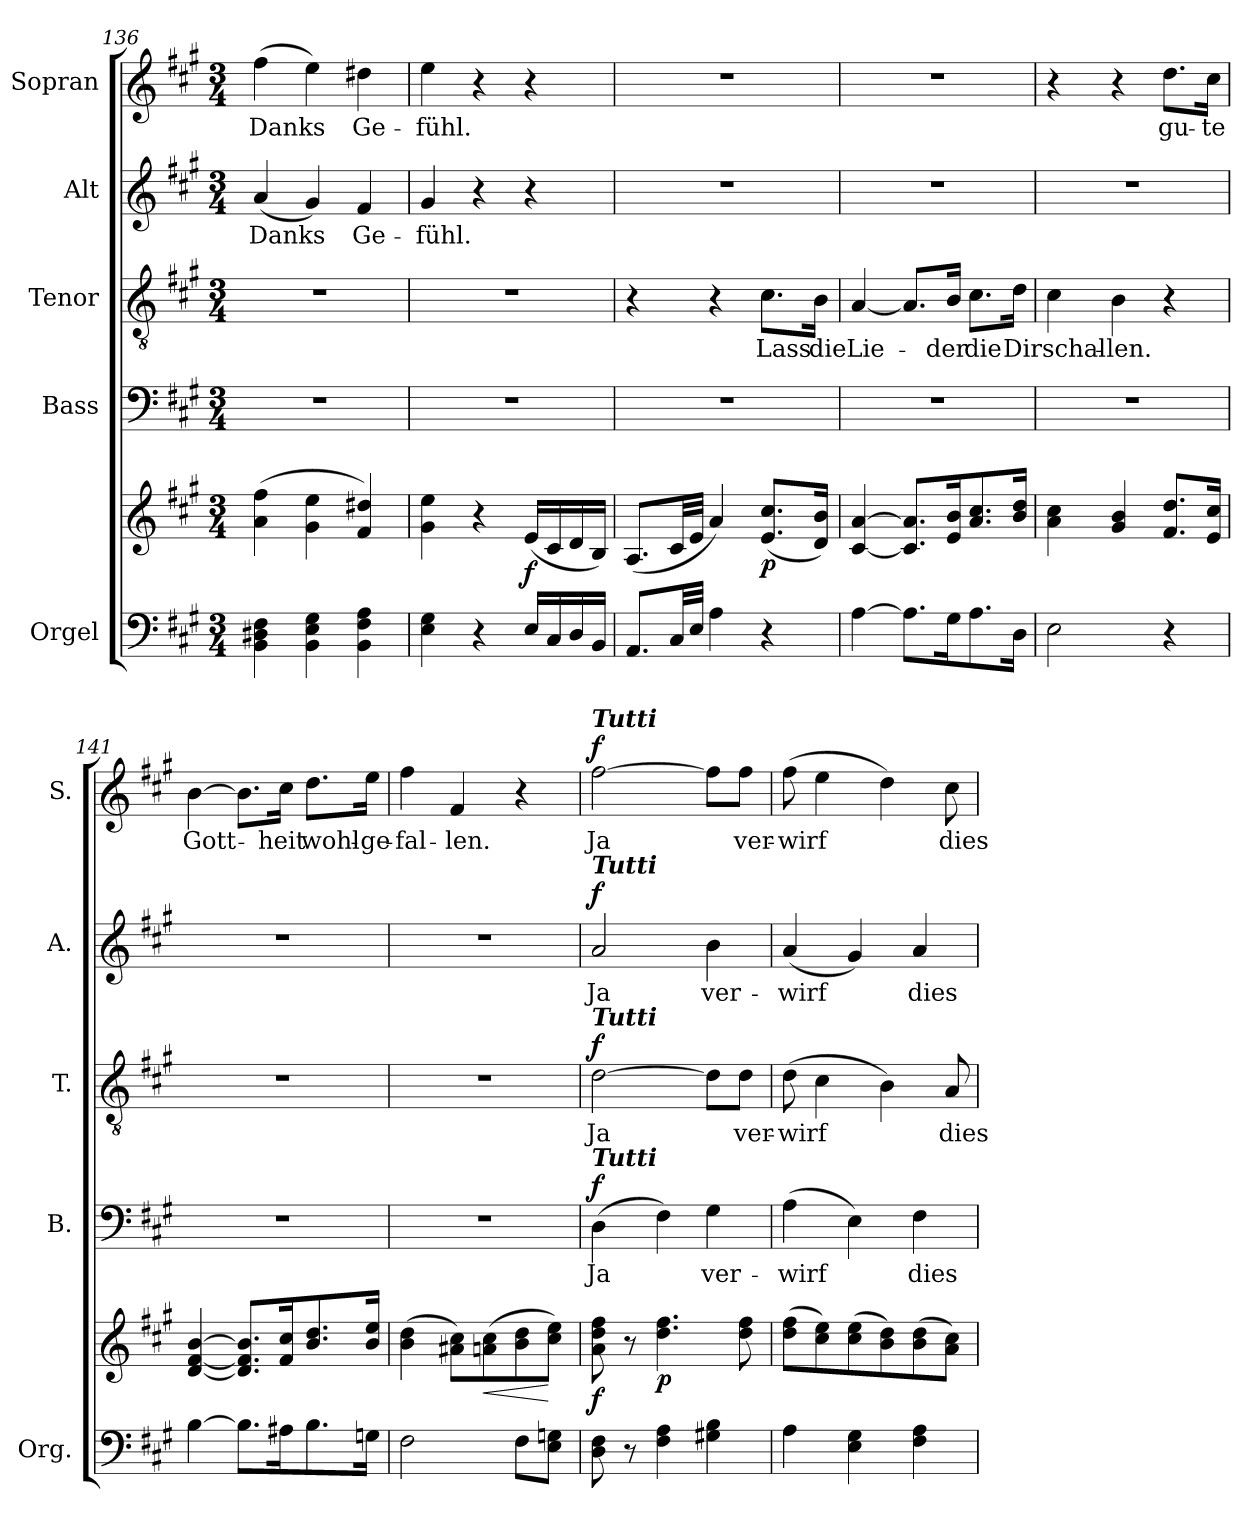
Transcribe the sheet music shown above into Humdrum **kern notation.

**kern	**kern	**dynam	**kern	**text	**dynam	**kern	**text	**dynam	**kern	**text	**dynam	**kern	**text	**dynam
*part5	*part5	*part5	*part4	*part4	*part4	*part3	*part3	*part3	*part2	*part2	*part2	*part1	*part1	*part1
*staff6	*staff5	*staff5/6	*staff4	*staff4	*staff4	*staff3	*staff3	*staff3	*staff2	*staff2	*staff2	*staff1	*staff1	*staff1
*I"Orgel	*	*	*I"Bass	*	*	*I"Tenor	*	*	*I"Alt	*	*	*I"Sopran	*	*
*I'Org.	*	*	*I'B.	*	*	*I'T.	*	*	*I'A.	*	*	*I'S.	*	*
*clefF4	*clefG2	*	*clefF4	*	*	*clefGv2	*	*	*clefG2	*	*	*clefG2	*	*
*k[f#c#g#]	*k[f#c#g#]	*	*k[f#c#g#]	*	*	*k[f#c#g#]	*	*	*k[f#c#g#]	*	*	*k[f#c#g#]	*	*
*A:	*A:	*	*A:	*	*	*A:	*	*	*A:	*	*	*A:	*	*
*M3/4	*M3/4	*	*M3/4	*	*	*M3/4	*	*	*M3/4	*	*	*M3/4	*	*
=136	=136	=136	=136	=136	=136	=136	=136	=136	=136	=136	=136	=136	=136	=136
!	!	!	!	!	!	!	!	!	!	!LO:LY:b	!	!	!LO:LY:b	!
4BB\ 4D#X\ 4F#\	(>4a\ 4ff#\	.	2.r	.	.	2.r	.	.	(<4a/	Danks	.	(>4ff#\	Danks	.
4BB\ 4E\ 4G#\	4g#\ 4ee\	.	.	.	.	.	.	.	4g#/)	.	.	4ee\)	.	.
!	!	!	!	!	!	!	!	!	!	!LO:LY:b	!	!	!LO:LY:b	!
4BB\ 4F#\ 4A\	4f#/ 4dd#X/)	.	.	.	.	.	.	.	4f#/	Ge-	.	4dd#X\	Ge-	.
=137	=137	=137	=137	=137	=137	=137	=137	=137	=137	=137	=137	=137	=137	=137
!	!	!	!	!	!	!	!	!	!	!LO:LY:b	!	!	!LO:LY:b	!
4E\ 4G#\	4g#\ 4ee\	.	2.r	.	.	2.r	.	.	4g#/	-fühl.	.	4ee\	-fühl.	.
4r	4r	.	.	.	.	.	.	.	4r	.	.	4r	.	.
!	!	!LO:DY:b	!	!	!	!	!	!	!	!	!	!	!	!
16E/LL	(<16e/LL	f	.	.	.	.	.	.	4r	.	.	4r	.	.
16C#/	16c#/	.	.	.	.	.	.	.	.	.	.	.	.	.
16D/	16d/	.	.	.	.	.	.	.	.	.	.	.	.	.
16BB/JJ	16B/JJ)	.	.	.	.	.	.	.	.	.	.	.	.	.
=138	=138	=138	=138	=138	=138	=138	=138	=138	=138	=138	=138	=138	=138	=138
8.AA/L	(<8.A/L	.	2.r	.	.	4r	.	.	2.r	.	.	2.r	.	.
32C#/LL	32c#/LL	.	.	.	.	.	.	.	.	.	.	.	.	.
32E/JJJ	32e/JJJ	.	.	.	.	.	.	.	.	.	.	.	.	.
4A\	4a/)	.	.	.	.	4r	.	.	.	.	.	.	.	.
!	!	!LO:DY:b	!	!	!	!	!LO:LY:b	!	!	!	!	!	!	!
4r	(<8.e/ 8.cc#/L	p	.	.	.	8.c#\L	Lass	.	.	.	.	.	.	.
!	!	!	!	!	!	!	!LO:LY:b	!	!	!	!	!	!	!
.	16d/ 16b/Jk)	.	.	.	.	16B\Jk	die	.	.	.	.	.	.	.
!!LO:PB:g=z
=139	=139	=139	=139	=139	=139	=139	=139	=139	=139	=139	=139	=139	=139	=139
!	!	!	!	!	!	!	!LO:LY:b	!	!	!	!	!	!	!
[4A\	[4c#/ [4a/	.	2.r	.	.	[4A/	Lie-	.	2.r	.	.	2.r	.	.
8.A\L]	8.c#/] 8.a/]L	.	.	.	.	8.A/L]	.	.	.	.	.	.	.	.
!	!	!	!	!	!	!	!LO:LY:b	!	!	!	!	!	!	!
16G#\k	16e/ 16b/k	.	.	.	.	16B/Jk	-der	.	.	.	.	.	.	.
!	!	!	!	!	!	!	!LO:LY:b	!	!	!	!	!	!	!
8.A\	8.a/ 8.cc#/	.	.	.	.	8.c#\L	die	.	.	.	.	.	.	.
!	!	!	!	!	!	!	!LO:LY:b	!	!	!	!	!	!	!
16D\Jk	16b/ 16dd/Jk	.	.	.	.	16d\Jk	Dir	.	.	.	.	.	.	.
=140	=140	=140	=140	=140	=140	=140	=140	=140	=140	=140	=140	=140	=140	=140
!	!	!	!	!	!	!	!LO:LY:b	!	!	!	!	!	!	!
2E\	4a\ 4cc#\	.	2.r	.	.	4c#\	schal-	.	2.r	.	.	4r	.	.
!	!	!	!	!	!	!	!LO:LY:b	!	!	!	!	!	!	!
.	4g#/ 4b/	.	.	.	.	4B\	-len.	.	.	.	.	4r	.	.
!	!	!	!	!	!	!	!	!	!	!	!	!	!LO:LY:b	!
4r	8.f#/ 8.dd/L	.	.	.	.	4r	.	.	.	.	.	8.dd\L	gu-	.
!	!	!	!	!	!	!	!	!	!	!	!	!	!LO:LY:b	!
.	16e/ 16cc#/Jk	.	.	.	.	.	.	.	.	.	.	16cc#\Jk	-te	.
=141	=141	=141	=141	=141	=141	=141	=141	=141	=141	=141	=141	=141	=141	=141
!	!	!	!	!	!	!	!	!	!	!	!	!	!LO:LY:b	!
[4B\	[4d/ [4f#/ [4b/	.	2.r	.	.	2.r	.	.	2.r	.	.	[4b\	Gott-	.
8.B\L]	8.d/] 8.f#/] 8.b/]L	.	.	.	.	.	.	.	.	.	.	8.b\L]	.	.
!	!	!	!	!	!	!	!	!	!	!	!	!	!LO:LY:b	!
16A#X\k	16f#/ 16cc#/k	.	.	.	.	.	.	.	.	.	.	16cc#\Jk	-heit	.
!	!	!	!	!	!	!	!	!	!	!	!	!	!LO:LY:b	!
8.B\	8.b/ 8.dd/	.	.	.	.	.	.	.	.	.	.	8.dd\L	wohl-	.
!	!	!	!	!	!	!	!	!	!	!	!	!	!LO:LY:b	!
16Gn\Jk	16b/ 16ee/Jk	.	.	.	.	.	.	.	.	.	.	16ee\Jk	-ge-	.
=142	=142	=142	=142	=142	=142	=142	=142	=142	=142	=142	=142	=142	=142	=142
!	!	!	!	!	!	!	!	!	!	!	!	!	!LO:LY:b	!
2F#\	(>4b\ 4dd\	.	2.r	.	.	2.r	.	.	2.r	.	.	4ff#\	-fal-	.
!	!	!	!	!	!	!	!	!	!	!	!	!	!LO:LY:b	!
.	8a#X\ 8cc#\L)	.	.	.	.	.	.	.	.	.	.	4f#/	-len.	.
!	!	!LO:HP:b	!	!	!	!	!	!	!	!	!	!	!	!
.	(>8an\ 8cc#\	<	.	.	.	.	.	.	.	.	.	.	.	.
8F#\L	8b\ 8dd\	.	.	.	.	.	.	.	.	.	.	4r	.	.
8E\ 8Gn\J	8cc#\ 8ee\J)	[	.	.	.	.	.	.	.	.	.	.	.	.
=143	=143	=143	=143	=143	=143	=143	=143	=143	=143	=143	=143	=143	=143	=143
!	!	!	!	!	!	!	!	!	!	!	!	!LO:TX:a:Bi:t=Tutti	!	!
!	!	!	!	!	!	!	!	!	!LO:TX:a:Bi:t=Tutti	!	!	!	!	!
!	!	!	!	!	!	!LO:TX:a:Bi:t=Tutti	!	!	!	!	!	!	!	!
!	!	!	!LO:TX:a:Bi:t=Tutti	!	!	!	!	!	!	!	!	!	!	!
!	!	!LO:DY:b	!	!LO:LY:b	!LO:DY:a	!	!LO:LY:b	!LO:DY:a	!	!LO:LY:b	!LO:DY:a	!	!LO:LY:b	!LO:DY:a
8D\ 8F#\	8a\ 8dd\ 8ff#\	f	(>4D\	Ja	f	[2d\	Ja	f	2a/	Ja	f	[2ff#\	Ja	f
8r	8r	.	.	.	.	.	.	.	.	.	.	.	.	.
!	!	!LO:DY:b	!	!	!	!	!	!	!	!	!	!	!	!
4F#\ 4A\	4.dd\ 4.ff#\	p	4F#\)	.	.	.	.	.	.	.	.	.	.	.
!	!	!	!	!LO:LY:b	!	!	!	!	!	!LO:LY:b	!	!	!	!
4G#X\ 4B\	.	.	4G#\	ver-	.	8d\L]	.	.	4b\	ver-	.	8ff#\L]	.	.
!	!	!	!	!	!	!	!LO:LY:b	!	!	!	!	!	!LO:LY:b	!
.	8dd\ 8ff#\	.	.	.	.	8d\J	ver-	.	.	.	.	8ff#\J	ver-	.
=144	=144	=144	=144	=144	=144	=144	=144	=144	=144	=144	=144	=144	=144	=144
!	!	!	!	!LO:LY:b	!	!	!LO:LY:b	!	!	!LO:LY:b	!	!	!LO:LY:b	!
4A\	(>8dd\ 8ff#\L	.	(>4A\	-wirf	.	(>8d\	-wirf	.	(<4a/	-wirf	.	(>8ff#\	-wirf	.
.	8cc#\ 8ee\)	.	.	.	.	4c#\	.	.	.	.	.	4ee\	.	.
4E\ 4G#\	(>8cc#\ 8ee\	.	4E\)	.	.	.	.	.	4g#/)	.	.	.	.	.
.	8b\ 8dd\)	.	.	.	.	4B\)	.	.	.	.	.	4dd\)	.	.
!	!	!	!	!LO:LY:b	!	!	!	!	!	!LO:LY:b	!	!	!	!
4F#\ 4A\	(>8b\ 8dd\	.	4F#\	dies	.	.	.	.	4a/	dies	.	.	.	.
!	!	!	!	!	!	!	!LO:LY:b	!	!	!	!	!	!LO:LY:b	!
.	8a\ 8cc#\J)	.	.	.	.	8A/	dies	.	.	.	.	8cc#\	dies	.
=	=	=	=	=	=	=	=	=	=	=	=	=	=	=
*-	*-	*-	*-	*-	*-	*-	*-	*-	*-	*-	*-	*-	*-	*-
